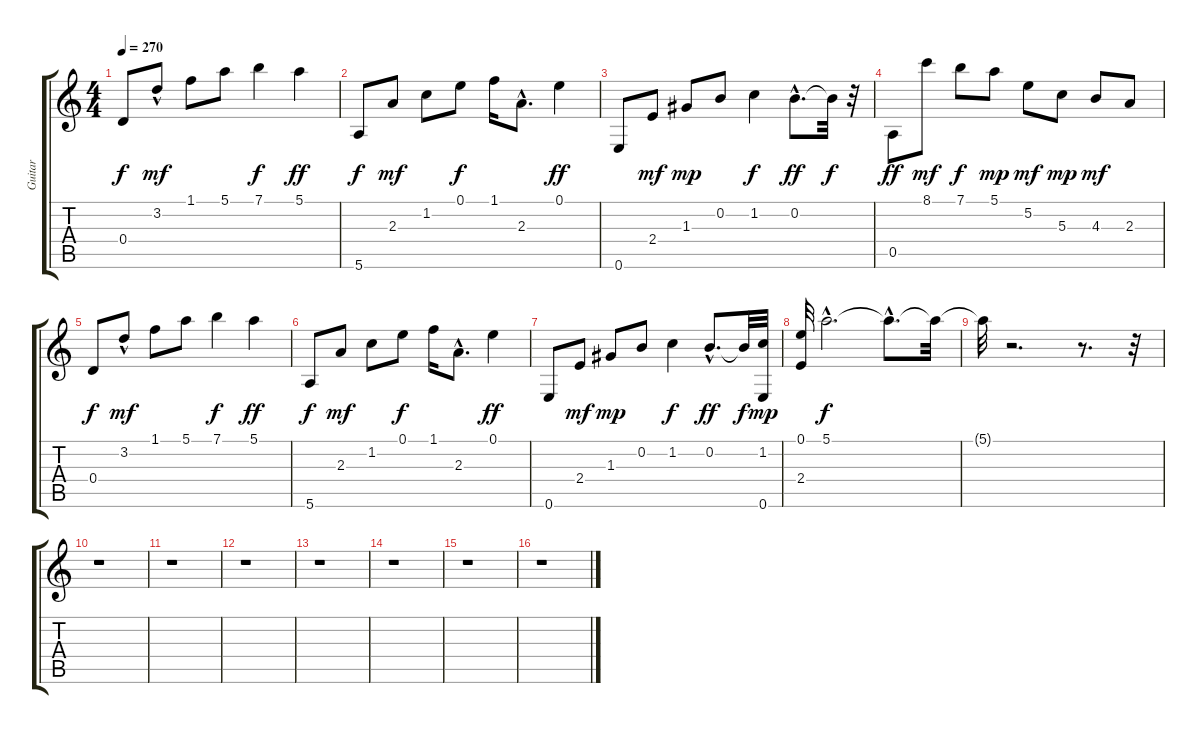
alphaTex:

\track ("Guitar" "Guitar") {instrument acousticguitarnylon}
\staff {score tabs}
\tuning (E4 B3 G3 D3 A2 E2) {hide}
\ts (4 4)
\tempo 270
\clef g2
\ks c
0.4.8{dy f} 3.2{hac}.8{dy mf} 1.1.8 5.1.8 7.1.4{dy f} 5.1.4{dy ff} |
5.6.8{dy f} 2.3.8{dy mf} 1.2.8 0.1.8{dy f} 1.1.16 2.3{hac}.8{d} 0.1.4{dy ff} |
0.6.8 2.4.8{dy mf} 1.3.8{dy mp} 0.2.8 1.2.4{dy f} 0.2{hac}.8{d dy ff} 0.2{t}.32{dy f} r.32 |
0.5.8{dy ff} 8.1.8{dy mf} 7.1.8{dy f} 5.1.8{dy mp} 5.2.8{dy mf} 5.3.8{dy mp} 4.3.8{dy mf} 2.3.8 |
0.4.8{dy f} 3.2{hac}.8{dy mf} 1.1.8 5.1.8 7.1.4{dy f} 5.1.4{dy ff} |
5.6.8{dy f} 2.3.8{dy mf} 1.2.8 0.1.8{dy f} 1.1.16 2.3{hac}.8{d} 0.1.4{dy ff} |
0.6.8 2.4.8{dy mf} 1.3.8{dy mp} 0.2.8 1.2.4{dy f} 0.2{hac}.8{d dy ff} 0.2{t}.32{dy f} (1.2 0.6).32{dy mp} |
(0.1 2.4).32 5.1{hac}.2{d dy f} 5.1{hac t}.8{d} 5.1{t}.32 |
5.1{t}.32 r.2{d} r.8{d} r.32 |
r.1 |
r.1 |
r.1 |
r.1 |
r.1 |
r.1 |
r.1
